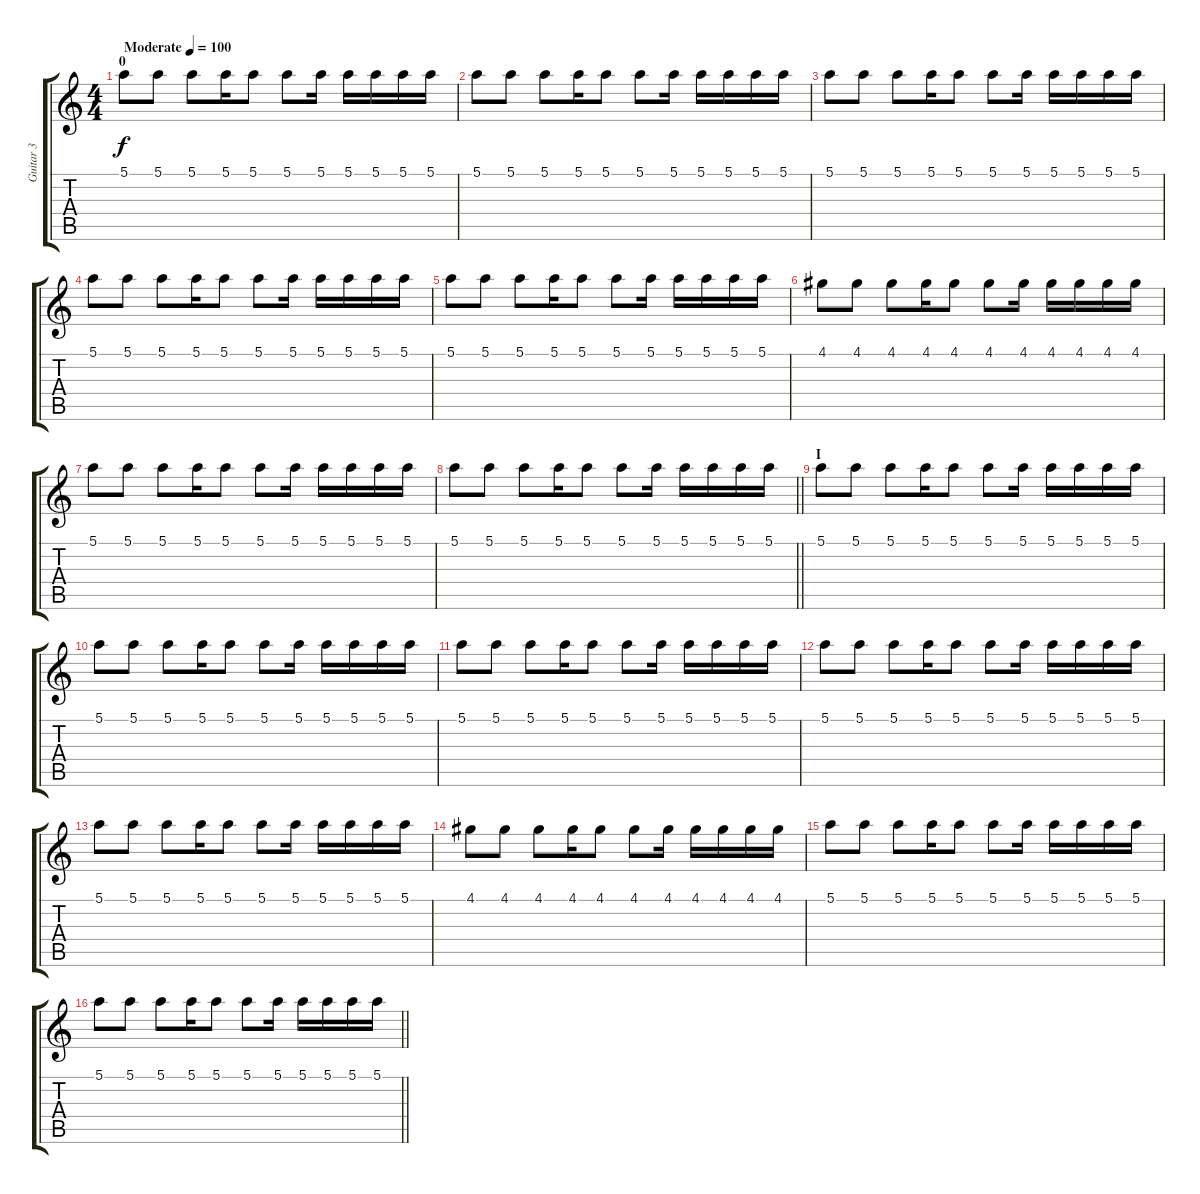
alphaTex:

\track ("Guitar 3" "Guitar 3") {instrument electricguitarclean}
\staff {score tabs}
\tuning (E4 B3 G3 D3 A2 E2) {hide}
\ts (4 4)
\section ("" "0")
\tempo (100 "Moderate")
\clef g2
\ks c
5.1.8{dy f instrument electricguitarclean} 5.1.8 5.1.8 5.1.16 5.1.8 5.1.8 5.1.16 5.1.16 5.1.16 5.1.16 5.1.16 |
5.1.8 5.1.8 5.1.8 5.1.16 5.1.8 5.1.8 5.1.16 5.1.16 5.1.16 5.1.16 5.1.16 |
5.1.8 5.1.8 5.1.8 5.1.16 5.1.8 5.1.8 5.1.16 5.1.16 5.1.16 5.1.16 5.1.16 |
5.1.8 5.1.8 5.1.8 5.1.16 5.1.8 5.1.8 5.1.16 5.1.16 5.1.16 5.1.16 5.1.16 |
5.1.8 5.1.8 5.1.8 5.1.16 5.1.8 5.1.8 5.1.16 5.1.16 5.1.16 5.1.16 5.1.16 |
4.1.8 4.1.8 4.1.8 4.1.16 4.1.8 4.1.8 4.1.16 4.1.16 4.1.16 4.1.16 4.1.16 |
5.1.8 5.1.8 5.1.8 5.1.16 5.1.8 5.1.8 5.1.16 5.1.16 5.1.16 5.1.16 5.1.16 |
\barLineRight lightlight
5.1.8 5.1.8 5.1.8 5.1.16 5.1.8 5.1.8 5.1.16 5.1.16 5.1.16 5.1.16 5.1.16 |
\section ("" "I")
5.1.8 5.1.8 5.1.8 5.1.16 5.1.8 5.1.8 5.1.16 5.1.16 5.1.16 5.1.16 5.1.16 |
5.1.8 5.1.8 5.1.8 5.1.16 5.1.8 5.1.8 5.1.16 5.1.16 5.1.16 5.1.16 5.1.16 |
5.1.8 5.1.8 5.1.8 5.1.16 5.1.8 5.1.8 5.1.16 5.1.16 5.1.16 5.1.16 5.1.16 |
5.1.8 5.1.8 5.1.8 5.1.16 5.1.8 5.1.8 5.1.16 5.1.16 5.1.16 5.1.16 5.1.16 |
5.1.8 5.1.8 5.1.8 5.1.16 5.1.8 5.1.8 5.1.16 5.1.16 5.1.16 5.1.16 5.1.16 |
4.1.8 4.1.8 4.1.8 4.1.16 4.1.8 4.1.8 4.1.16 4.1.16 4.1.16 4.1.16 4.1.16 |
5.1.8 5.1.8 5.1.8 5.1.16 5.1.8 5.1.8 5.1.16 5.1.16 5.1.16 5.1.16 5.1.16 |
\barLineRight lightlight
5.1.8 5.1.8 5.1.8 5.1.16 5.1.8 5.1.8 5.1.16 5.1.16 5.1.16 5.1.16 5.1.16
